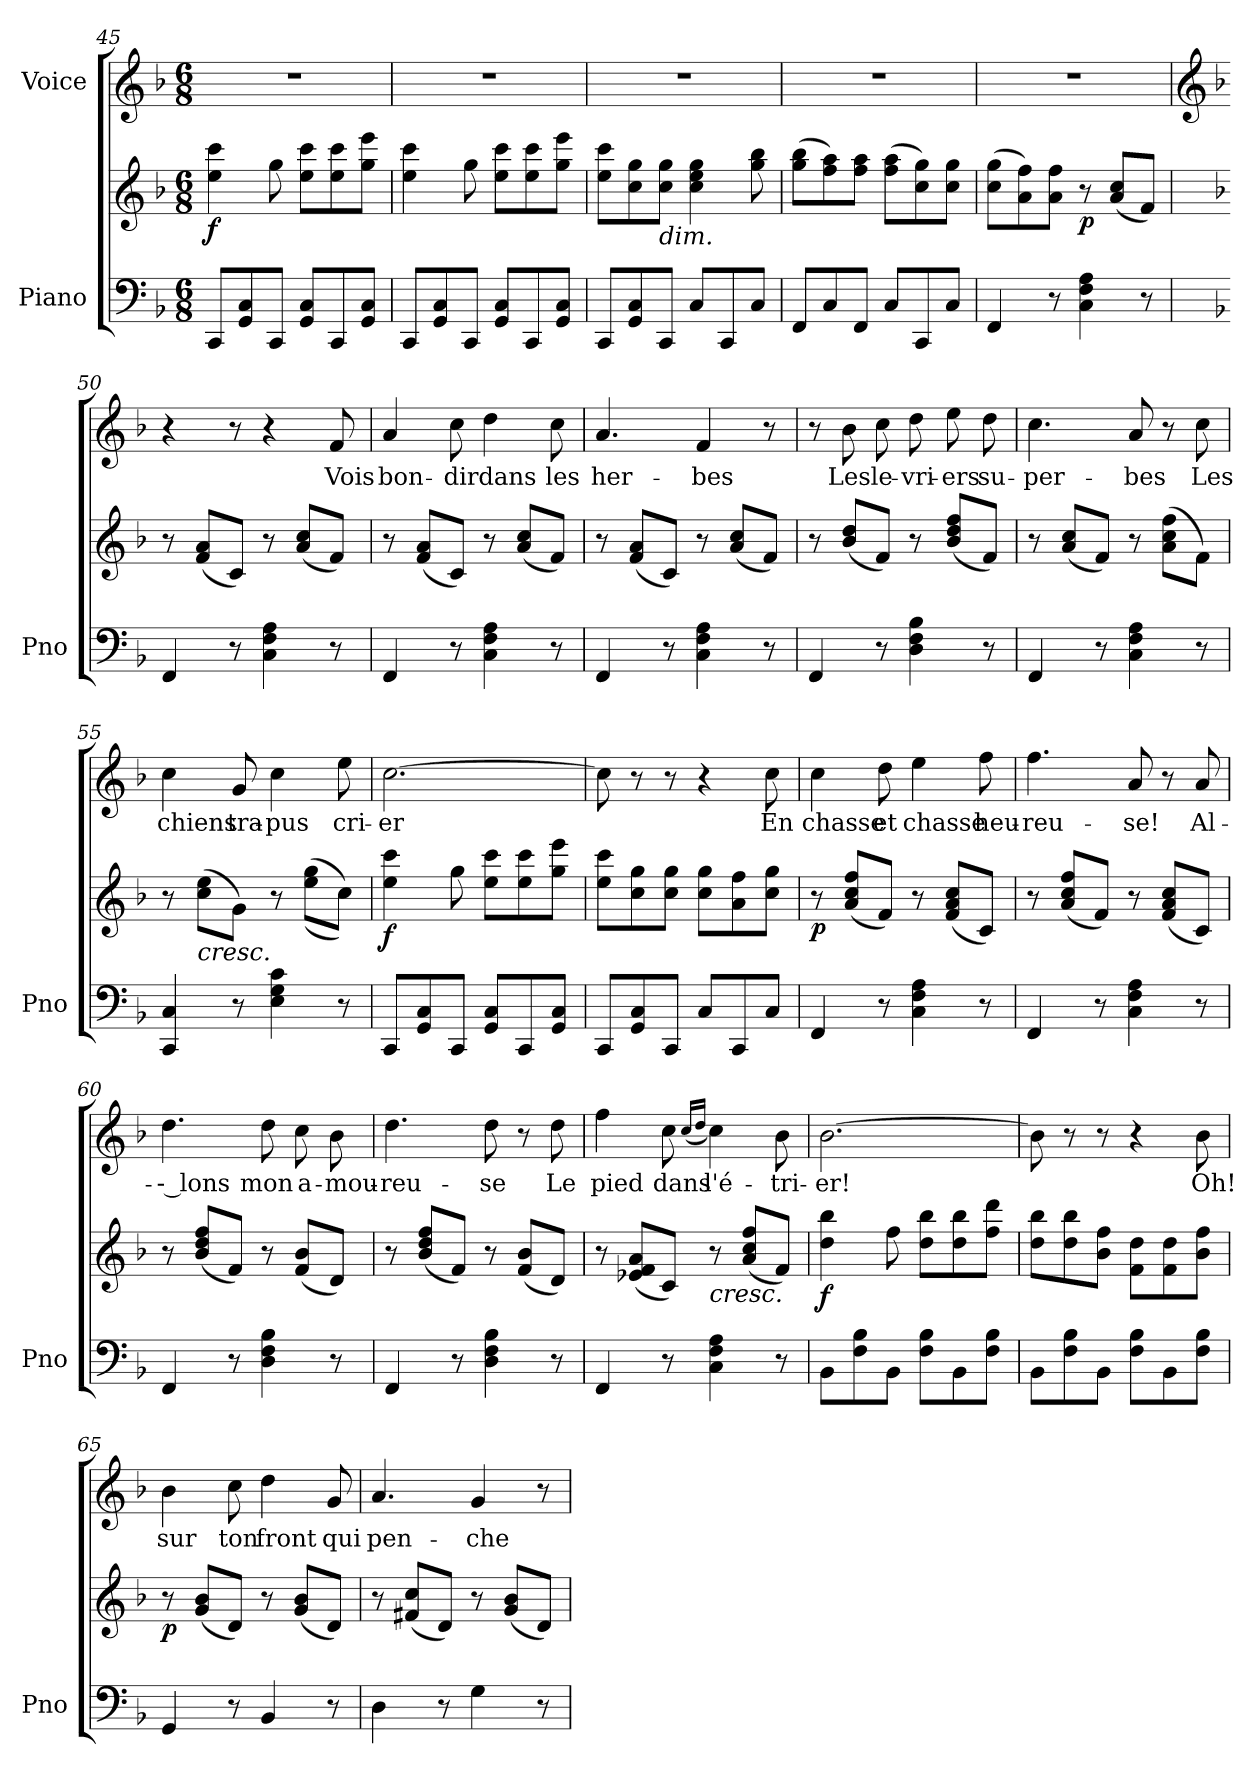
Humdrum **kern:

**kern	**kern	**dynam	**kern	**text
*part2	*part2	*part2	*part1	*part1
*staff3	*staff2	*staff2/3	*staff1	*staff1
*I"Piano	*	*	*I"Voice	*
*I'Pno	*	*	*	*
!!LO:LB:g=z
*clefF4	*clefG2	*	*clefG2	*
*k[b-]	*k[b-]	*	*k[b-]	*
*M6/8	*M6/8	*	*M6/8	*
=45	=45	=45	=45	=45
!	!	!LO:DY:b	!	!
8CC/L	4ee\ 4ccc\	f	2.r	.
8GG/ 8C/	.	.	.	.
8CC/J	8gg\	.	.	.
8GG/ 8C/L	8ee\ 8ccc\L	.	.	.
8CC/	8ee\ 8ccc\	.	.	.
8GG/ 8C/J	8gg\ 8eee\J	.	.	.
=46	=46	=46	=46	=46
8CC/L	4ee\ 4ccc\	.	2.r	.
8GG/ 8C/	.	.	.	.
8CC/J	8gg\	.	.	.
8GG/ 8C/L	8ee\ 8ccc\L	.	.	.
8CC/	8ee\ 8ccc\	.	.	.
8GG/ 8C/J	8gg\ 8eee\J	.	.	.
=47	=47	=47	=47	=47
8CC/L	8ee\ 8ccc\L	.	2.r	.
8GG/ 8C/	8cc\ 8gg\	.	.	.
!	!LO:TX:b:i:t=dim.	!	!	!
8CC/J	8cc\ 8gg\J	.	.	.
8C/L	4cc\ 4ee\ 4gg\	.	.	.
8CC/	.	.	.	.
8C/J	8gg\ 8bb-\	.	.	.
=48	=48	=48	=48	=48
8FF/L	(8gg\ 8bb-\L	.	2.r	.
8C/	8ff\ 8aa\)	.	.	.
8FF/J	8ff\ 8aa\J	.	.	.
8C/L	(8ff\ 8aa\L	.	.	.
8CC/	8cc\ 8gg\)	.	.	.
8C/J	8cc\ 8gg\J	.	.	.
=49	=49	=49	=49	=49
4FF/	(8cc\ 8gg\L	.	2.r	.
.	8a\ 8ff\)	.	.	.
8r	8a\ 8ff\J	.	.	.
!	!	!LO:DY:b	!	!
4C\ 4F\ 4A\	8r	p	.	.
.	(8a/ 8cc/L	.	.	.
8r	8f/J)	.	.	.
!!LO:LB:g=z
=50	=50	=50	=50	=50
*	*	*	*clefG2	*
*	*	*	*k[b-]	*
4FF/	8r	.	4r	.
.	(8f/ 8a/L	.	.	.
8r	8c/J)	.	8r	.
4C\ 4F\ 4A\	8r	.	4r	.
.	(8a/ 8cc/L	.	.	.
!	!	!	!	!LO:LY:b
8r	8f/J)	.	8f/	Vois
=51	=51	=51	=51	=51
!	!	!	!	!LO:LY:b
4FF/	8r	.	4a/	bon-
.	(8f/ 8a/L	.	.	.
!	!	!	!	!LO:LY:b
8r	8c/J)	.	8cc\	-dir
!	!	!	!	!LO:LY:b
4C\ 4F\ 4A\	8r	.	4dd\	dans
.	(8a/ 8cc/L	.	.	.
!	!	!	!	!LO:LY:b
8r	8f/J)	.	8cc\	les
=52	=52	=52	=52	=52
!	!	!	!	!LO:LY:b
4FF/	8r	.	4.a/	her-
.	(8f/ 8a/L	.	.	.
8r	8c/J)	.	.	.
!	!	!	!	!LO:LY:b
4C\ 4F\ 4A\	8r	.	4f/	-bes
.	(8a/ 8cc/L	.	.	.
8r	8f/J)	.	8r	.
=53	=53	=53	=53	=53
4FF/	8r	.	8r	.
!	!	!	!	!LO:LY:b
.	(8b-/ 8dd/L	.	8b-\	Les
!	!	!	!	!LO:LY:b
8r	8f/J)	.	8cc\	le-
!	!	!	!	!LO:LY:b
4D\ 4F\ 4B-\	8r	.	8dd\	-vri-
!	!	!	!	!LO:LY:b
.	(8b-/ 8dd/ 8ff/L	.	8ee\	-ers
!	!	!	!	!LO:LY:b
8r	8f/J)	.	8dd\	su-
=54	=54	=54	=54	=54
!	!	!	!	!LO:LY:b
4FF/	8r	.	4.cc\	-per-
.	(8a/ 8cc/L	.	.	.
8r	8f/J)	.	.	.
!	!	!	!	!LO:LY:b
4C\ 4F\ 4A\	8r	.	8a/	-bes
.	(8a\ 8cc\ 8ff\L	.	8r	.
!	!	!	!	!LO:LY:b
8r	8f\J)	.	8cc\	Les
!!LO:LB:g=z
=55	=55	=55	=55	=55
!	!	!	!	!LO:LY:b
4CC/ 4C/	8r	.	4cc\	chiens
!	!LO:TX:b:i:t=cresc.	!	!	!
.	(8cc\ 8ee\L	.	.	.
!	!	!	!	!LO:LY:b
8r	8g\J)	.	8g/	tra-
!	!	!	!	!LO:LY:b
4E\ 4G\ 4c\	8r	.	4cc\	-pus
.	((8ee\ 8gg\L	.	.	.
!	!	!	!	!LO:LY:b
8r	8cc\J))	.	8ee\	cri-
=56	=56	=56	=56	=56
!	!	!LO:DY:b	!	!LO:LY:b
8CC/L	4ee\ 4ccc\	f	[2.cc\	-er
8GG/ 8C/	.	.	.	.
8CC/J	8gg\	.	.	.
8GG/ 8C/L	8ee\ 8ccc\L	.	.	.
8CC/	8ee\ 8ccc\	.	.	.
8GG/ 8C/J	8gg\ 8eee\J	.	.	.
=57	=57	=57	=57	=57
8CC/L	8ee\ 8ccc\L	.	8cc\]	.
8GG/ 8C/	8cc\ 8gg\	.	8r	.
8CC/J	8cc\ 8gg\J	.	8r	.
8C/L	8cc\ 8gg\L	.	4r	.
8CC/	8a\ 8ff\	.	.	.
!	!	!	!	!LO:LY:b
8C/J	8cc\ 8gg\J	.	8cc\	En
=58	=58	=58	=58	=58
!	!	!LO:DY:b	!	!LO:LY:b
4FF/	8r	p	4cc\	chasse
.	(8a/ 8cc/ 8ff/L	.	.	.
!	!	!	!	!LO:LY:b
8r	8f/J)	.	8dd\	et
!	!	!	!	!LO:LY:b
4C\ 4F\ 4A\	8r	.	4ee\	chasse
.	(8f/ 8a/ 8cc/L	.	.	.
!	!	!	!	!LO:LY:b
8r	8c/J)	.	8ff\	heu-
=59	=59	=59	=59	=59
!	!	!	!	!LO:LY:b
4FF/	8r	.	4.ff\	-reu-
.	(8a/ 8cc/ 8ff/L	.	.	.
8r	8f/J)	.	.	.
!	!	!	!	!LO:LY:b
4C\ 4F\ 4A\	8r	.	8a/	-se!
.	(8f/ 8a/ 8cc/L	.	8r	.
!	!	!	!	!LO:LY:b
8r	8c/J)	.	8a/	Al-
!!LO:LB:g=z
=60	=60	=60	=60	=60
!	!	!	!	!LO:LY:b
4FF/	8r	.	4.dd\	-- lons
.	(8b-/ 8dd/ 8ff/L	.	.	.
8r	8f/J)	.	.	.
!	!	!	!	!LO:LY:b
4D\ 4F\ 4B-\	8r	.	8dd\	mon
!	!	!	!	!LO:LY:b
.	(8f/ 8b-/L	.	8cc\	a-
!	!	!	!	!LO:LY:b
8r	8d/J)	.	8b-\	-mou-
=61	=61	=61	=61	=61
!	!	!	!	!LO:LY:b
4FF/	8r	.	4.dd\	-reu-
.	(8b-/ 8dd/ 8ff/L	.	.	.
8r	8f/J)	.	.	.
!	!	!	!	!LO:LY:b
4D\ 4F\ 4B-\	8r	.	8dd\	-se
.	(8f/ 8b-/L	.	8r	.
!	!	!	!	!LO:LY:b
8r	8d/J)	.	8dd\	Le
=62	=62	=62	=62	=62
!	!	!	!	!LO:LY:b
4FF/	8r	.	4ff\	pied
.	(8e-X/ 8f/ 8a/L	.	.	.
!	!	!	!	!LO:LY:b
8r	8c/J)	.	8cc\	dans
.	.	.	(16qcc/LL	.
.	.	.	16qdd/JJ	.
!	!LO:TX:b:i:t=cresc.	!	!	!
!	!	!	!	!LO:LY:b
4C\ 4F\ 4A\	8r	.	4cc\)	l'é-
.	(8a/ 8cc/ 8ff/L	.	.	.
!	!	!	!	!LO:LY:b
8r	8f/J)	.	8b-\	-tri-
=63	=63	=63	=63	=63
!	!	!LO:DY:b	!	!LO:LY:b
8BB-\L	4dd\ 4bb-\	f	[2.b-\	-er!
8F\ 8B-\	.	.	.	.
8BB-\J	8ff\	.	.	.
8F\ 8B-\L	8dd\ 8bb-\L	.	.	.
8BB-\	8dd\ 8bb-\	.	.	.
8F\ 8B-\J	8ff\ 8ddd\J	.	.	.
=64	=64	=64	=64	=64
8BB-\L	8dd\ 8bb-\L	.	8b-\]	.
8F\ 8B-\	8dd\ 8bb-\	.	8r	.
8BB-\J	8b-\ 8ff\J	.	8r	.
8F\ 8B-\L	8f\ 8dd\L	.	4r	.
8BB-\	8f\ 8dd\	.	.	.
!	!	!	!	!LO:LY:b
8F\ 8B-\J	8b-\ 8ff\J	.	8b-\	Oh!
!!LO:PB:g=z
=65	=65	=65	=65	=65
!	!	!LO:DY:b	!	!LO:LY:b
4GG/	8r	p	4b-\	sur
.	(8g/ 8b-/L	.	.	.
!	!	!	!	!LO:LY:b
8r	8d/J)	.	8cc\	ton
!	!	!	!	!LO:LY:b
4BB-/	8r	.	4dd\	front
.	(8g/ 8b-/L	.	.	.
!	!	!	!	!LO:LY:b
8r	8d/J)	.	8g/	qui
=66	=66	=66	=66	=66
!	!	!	!	!LO:LY:b
4D\	8r	.	4.a/	pen-
.	(8f#X/ 8cc/L	.	.	.
8r	8d/J)	.	.	.
!	!	!	!	!LO:LY:b
4G\	8r	.	4g/	-che
.	(8g/ 8b-/L	.	.	.
8r	8d/J)	.	8r	.
=	=	=	=	=
*-	*-	*-	*-	*-
